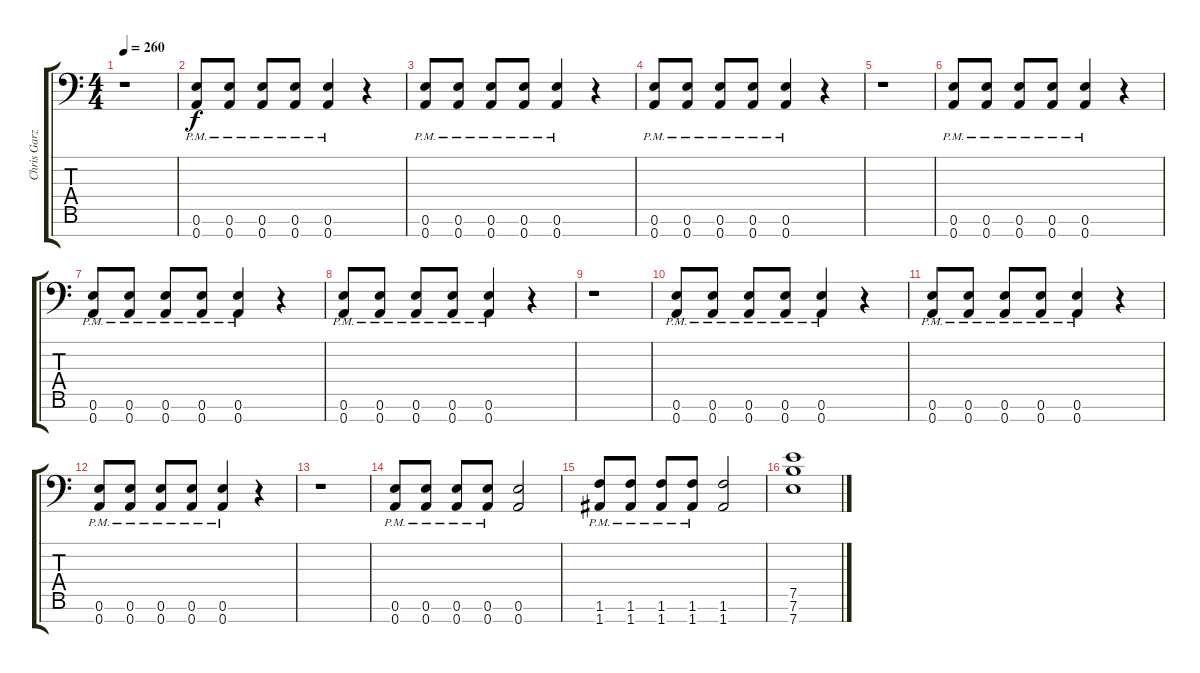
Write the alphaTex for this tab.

\track ("Chris Garza" "Chris Garz") {instrument distortionguitar}
\staff {score tabs}
\tuning (E4 B3 G3 D3 A2 E2 A1) {hide}
\ts (4 4)
\tempo 260
\clef f4
\ks c
r.1{dy f} |
(0.6{pm} 0.7{pm}).8 (0.6{pm} 0.7{pm}).8 (0.6{pm} 0.7{pm}).8 (0.6{pm} 0.7{pm}).8 (0.6{pm} 0.7{pm}).4 r.4 |
(0.6{pm} 0.7{pm}).8 (0.6{pm} 0.7{pm}).8 (0.6{pm} 0.7{pm}).8 (0.6{pm} 0.7{pm}).8 (0.6{pm} 0.7{pm}).4 r.4 |
(0.6{pm} 0.7{pm}).8 (0.6{pm} 0.7{pm}).8 (0.6{pm} 0.7{pm}).8 (0.6{pm} 0.7{pm}).8 (0.6{pm} 0.7{pm}).4 r.4 |
r.1 |
(0.6{pm} 0.7{pm}).8 (0.6{pm} 0.7{pm}).8 (0.6{pm} 0.7{pm}).8 (0.6{pm} 0.7{pm}).8 (0.6{pm} 0.7{pm}).4 r.4 |
(0.6{pm} 0.7{pm}).8 (0.6{pm} 0.7{pm}).8 (0.6{pm} 0.7{pm}).8 (0.6{pm} 0.7{pm}).8 (0.6{pm} 0.7{pm}).4 r.4 |
(0.6{pm} 0.7{pm}).8 (0.6{pm} 0.7{pm}).8 (0.6{pm} 0.7{pm}).8 (0.6{pm} 0.7{pm}).8 (0.6{pm} 0.7{pm}).4 r.4 |
r.1 |
(0.6{pm} 0.7{pm}).8 (0.6{pm} 0.7{pm}).8 (0.6{pm} 0.7{pm}).8 (0.6{pm} 0.7{pm}).8 (0.6{pm} 0.7{pm}).4 r.4 |
(0.6{pm} 0.7{pm}).8 (0.6{pm} 0.7{pm}).8 (0.6{pm} 0.7{pm}).8 (0.6{pm} 0.7{pm}).8 (0.6{pm} 0.7{pm}).4 r.4 |
(0.6{pm} 0.7{pm}).8 (0.6{pm} 0.7{pm}).8 (0.6{pm} 0.7{pm}).8 (0.6{pm} 0.7{pm}).8 (0.6{pm} 0.7{pm}).4 r.4 |
r.1 |
(0.6{pm} 0.7{pm}).8 (0.6{pm} 0.7{pm}).8 (0.6{pm} 0.7{pm}).8 (0.6{pm} 0.7{pm}).8 (0.6 0.7).2 |
(1.6{pm} 1.7{pm}).8 (1.6{pm} 1.7{pm}).8 (1.6{pm} 1.7{pm}).8 (1.6{pm} 1.7{pm}).8 (1.6 1.7).2 |
(7.5 7.6 7.7).1
